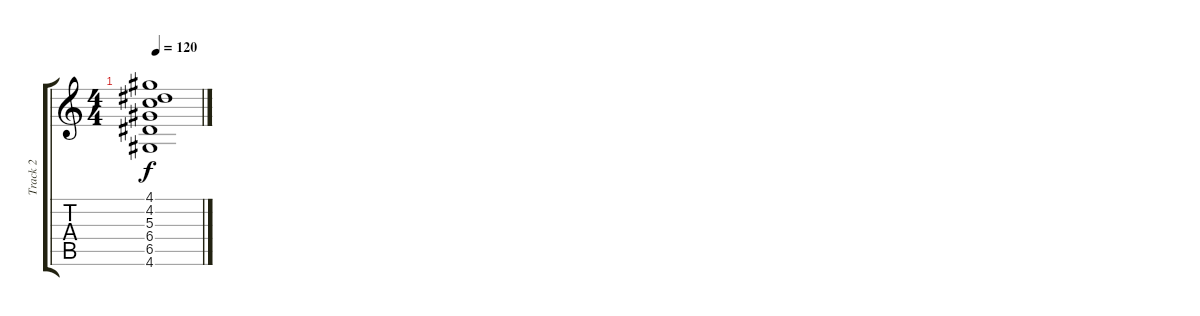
\track ("Track 2" "Track 2") {instrument acousticguitarsteel}
\staff {score tabs}
\tuning (E4 B3 G3 D3 A2 E2) {hide}
\ts (4 4)
\tempo 120
\clef g2
\ks c
(4.1 4.2 5.3 6.4 6.5 4.6).1{dy f}
